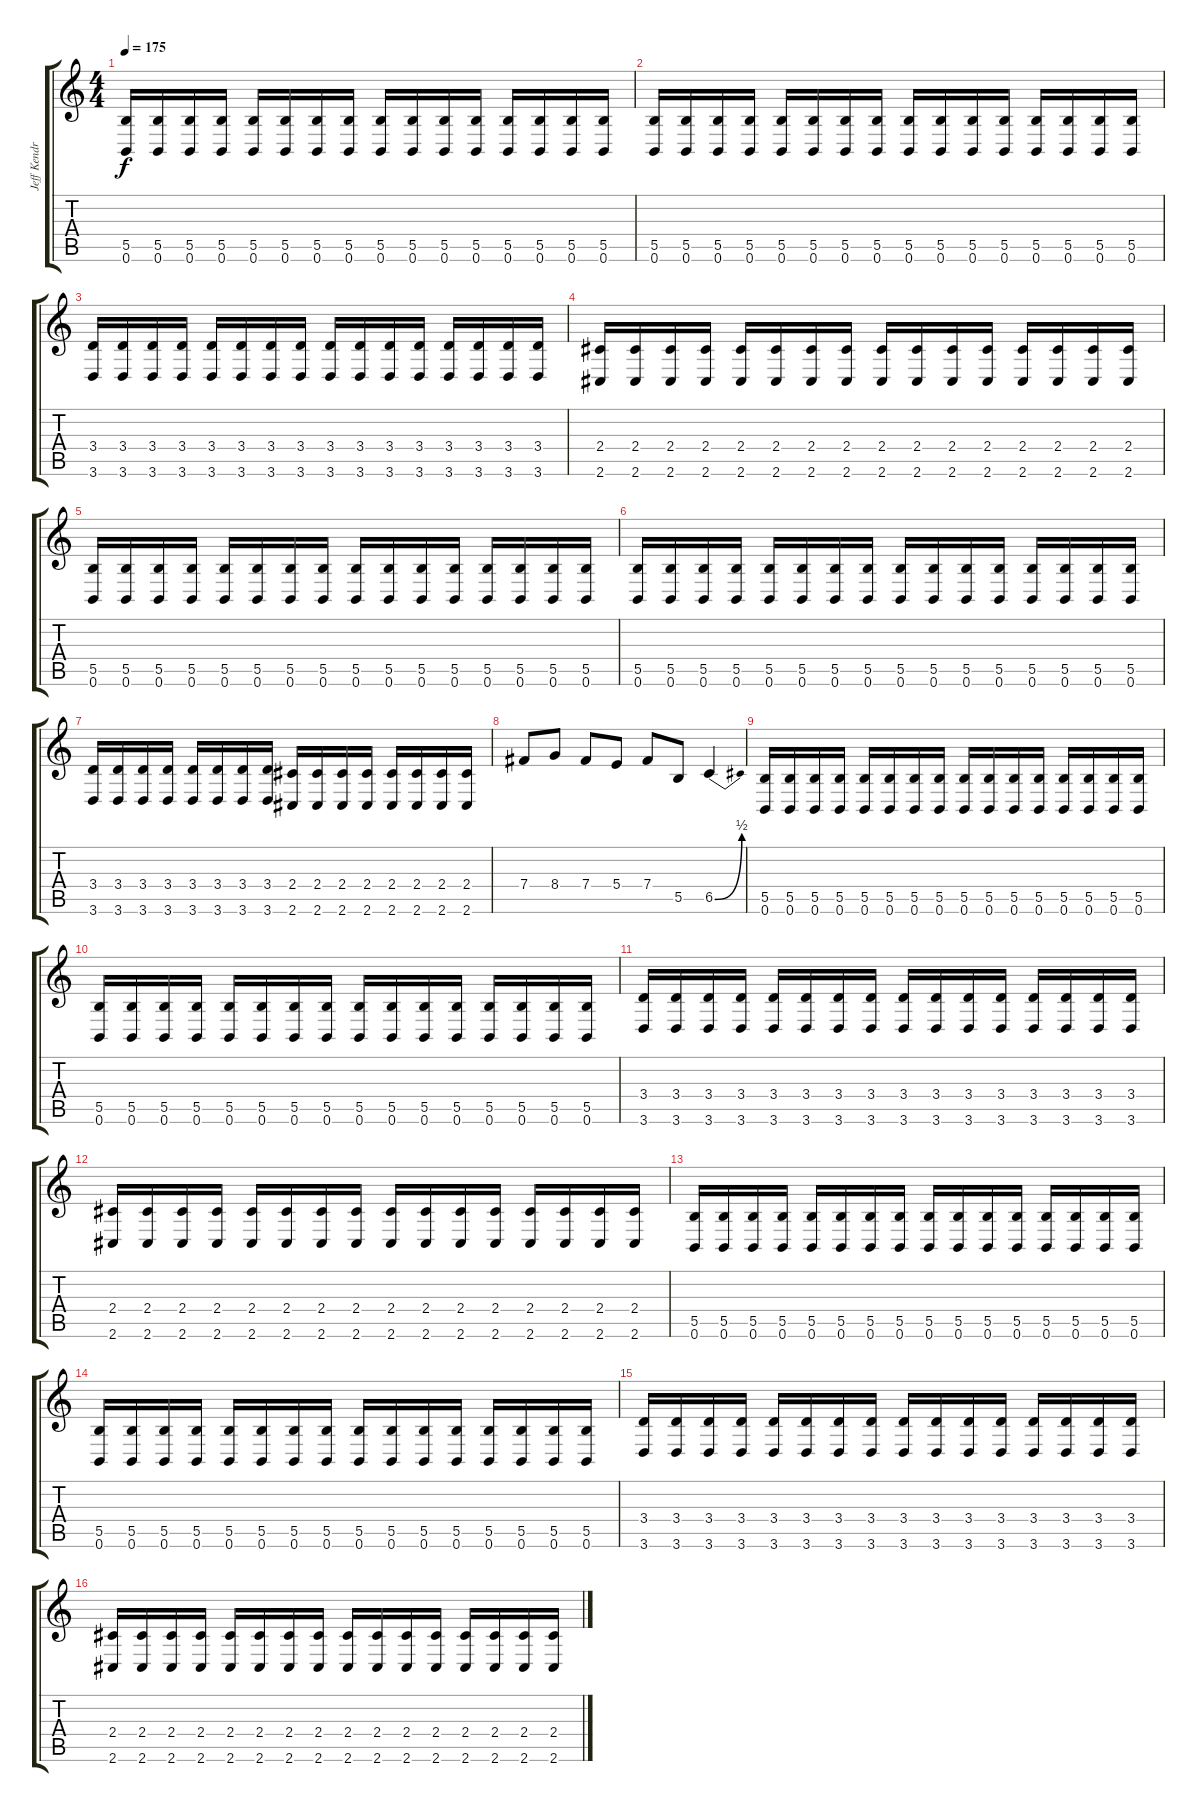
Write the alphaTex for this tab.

\track ("Jeff Kendrick (rhythm)" "Jeff Kendr") {instrument distortionguitar}
\staff {score tabs}
\tuning (Db4 Ab3 E3 B2 Gb2 B1) {hide}
\ts (4 4)
\tempo 175
\clef g2
\ks c
(5.5 0.6).16{dy f} (5.5 0.6).16 (5.5 0.6).16 (5.5 0.6).16 (5.5 0.6).16 (5.5 0.6).16 (5.5 0.6).16 (5.5 0.6).16 (5.5 0.6).16 (5.5 0.6).16 (5.5 0.6).16 (5.5 0.6).16 (5.5 0.6).16 (5.5 0.6).16 (5.5 0.6).16 (5.5 0.6).16 |
(5.5 0.6).16 (5.5 0.6).16 (5.5 0.6).16 (5.5 0.6).16 (5.5 0.6).16 (5.5 0.6).16 (5.5 0.6).16 (5.5 0.6).16 (5.5 0.6).16 (5.5 0.6).16 (5.5 0.6).16 (5.5 0.6).16 (5.5 0.6).16 (5.5 0.6).16 (5.5 0.6).16 (5.5 0.6).16 |
(3.4 3.6).16 (3.4 3.6).16 (3.4 3.6).16 (3.4 3.6).16 (3.4 3.6).16 (3.4 3.6).16 (3.4 3.6).16 (3.4 3.6).16 (3.4 3.6).16 (3.4 3.6).16 (3.4 3.6).16 (3.4 3.6).16 (3.4 3.6).16 (3.4 3.6).16 (3.4 3.6).16 (3.4 3.6).16 |
(2.4 2.6).16 (2.4 2.6).16 (2.4 2.6).16 (2.4 2.6).16 (2.4 2.6).16 (2.4 2.6).16 (2.4 2.6).16 (2.4 2.6).16 (2.4 2.6).16 (2.4 2.6).16 (2.4 2.6).16 (2.4 2.6).16 (2.4 2.6).16 (2.4 2.6).16 (2.4 2.6).16 (2.4 2.6).16 |
(5.5 0.6).16 (5.5 0.6).16 (5.5 0.6).16 (5.5 0.6).16 (5.5 0.6).16 (5.5 0.6).16 (5.5 0.6).16 (5.5 0.6).16 (5.5 0.6).16 (5.5 0.6).16 (5.5 0.6).16 (5.5 0.6).16 (5.5 0.6).16 (5.5 0.6).16 (5.5 0.6).16 (5.5 0.6).16 |
(5.5 0.6).16 (5.5 0.6).16 (5.5 0.6).16 (5.5 0.6).16 (5.5 0.6).16 (5.5 0.6).16 (5.5 0.6).16 (5.5 0.6).16 (5.5 0.6).16 (5.5 0.6).16 (5.5 0.6).16 (5.5 0.6).16 (5.5 0.6).16 (5.5 0.6).16 (5.5 0.6).16 (5.5 0.6).16 |
(3.4 3.6).16 (3.4 3.6).16 (3.4 3.6).16 (3.4 3.6).16 (3.4 3.6).16 (3.4 3.6).16 (3.4 3.6).16 (3.4 3.6).16 (2.4 2.6).16 (2.4 2.6).16 (2.4 2.6).16 (2.4 2.6).16 (2.4 2.6).16 (2.4 2.6).16 (2.4 2.6).16 (2.4 2.6).16 |
7.4.8 8.4.8 7.4.8 5.4.8 7.4.8 5.5.8 6.5{be (bend 0 0 60 2)}.4 |
(5.5 0.6).16 (5.5 0.6).16 (5.5 0.6).16 (5.5 0.6).16 (5.5 0.6).16 (5.5 0.6).16 (5.5 0.6).16 (5.5 0.6).16 (5.5 0.6).16 (5.5 0.6).16 (5.5 0.6).16 (5.5 0.6).16 (5.5 0.6).16 (5.5 0.6).16 (5.5 0.6).16 (5.5 0.6).16 |
(5.5 0.6).16 (5.5 0.6).16 (5.5 0.6).16 (5.5 0.6).16 (5.5 0.6).16 (5.5 0.6).16 (5.5 0.6).16 (5.5 0.6).16 (5.5 0.6).16 (5.5 0.6).16 (5.5 0.6).16 (5.5 0.6).16 (5.5 0.6).16 (5.5 0.6).16 (5.5 0.6).16 (5.5 0.6).16 |
(3.4 3.6).16 (3.4 3.6).16 (3.4 3.6).16 (3.4 3.6).16 (3.4 3.6).16 (3.4 3.6).16 (3.4 3.6).16 (3.4 3.6).16 (3.4 3.6).16 (3.4 3.6).16 (3.4 3.6).16 (3.4 3.6).16 (3.4 3.6).16 (3.4 3.6).16 (3.4 3.6).16 (3.4 3.6).16 |
(2.4 2.6).16 (2.4 2.6).16 (2.4 2.6).16 (2.4 2.6).16 (2.4 2.6).16 (2.4 2.6).16 (2.4 2.6).16 (2.4 2.6).16 (2.4 2.6).16 (2.4 2.6).16 (2.4 2.6).16 (2.4 2.6).16 (2.4 2.6).16 (2.4 2.6).16 (2.4 2.6).16 (2.4 2.6).16 |
(5.5 0.6).16 (5.5 0.6).16 (5.5 0.6).16 (5.5 0.6).16 (5.5 0.6).16 (5.5 0.6).16 (5.5 0.6).16 (5.5 0.6).16 (5.5 0.6).16 (5.5 0.6).16 (5.5 0.6).16 (5.5 0.6).16 (5.5 0.6).16 (5.5 0.6).16 (5.5 0.6).16 (5.5 0.6).16 |
(5.5 0.6).16 (5.5 0.6).16 (5.5 0.6).16 (5.5 0.6).16 (5.5 0.6).16 (5.5 0.6).16 (5.5 0.6).16 (5.5 0.6).16 (5.5 0.6).16 (5.5 0.6).16 (5.5 0.6).16 (5.5 0.6).16 (5.5 0.6).16 (5.5 0.6).16 (5.5 0.6).16 (5.5 0.6).16 |
(3.4 3.6).16 (3.4 3.6).16 (3.4 3.6).16 (3.4 3.6).16 (3.4 3.6).16 (3.4 3.6).16 (3.4 3.6).16 (3.4 3.6).16 (3.4 3.6).16 (3.4 3.6).16 (3.4 3.6).16 (3.4 3.6).16 (3.4 3.6).16 (3.4 3.6).16 (3.4 3.6).16 (3.4 3.6).16 |
(2.4 2.6).16 (2.4 2.6).16 (2.4 2.6).16 (2.4 2.6).16 (2.4 2.6).16 (2.4 2.6).16 (2.4 2.6).16 (2.4 2.6).16 (2.4 2.6).16 (2.4 2.6).16 (2.4 2.6).16 (2.4 2.6).16 (2.4 2.6).16 (2.4 2.6).16 (2.4 2.6).16 (2.4 2.6).16
